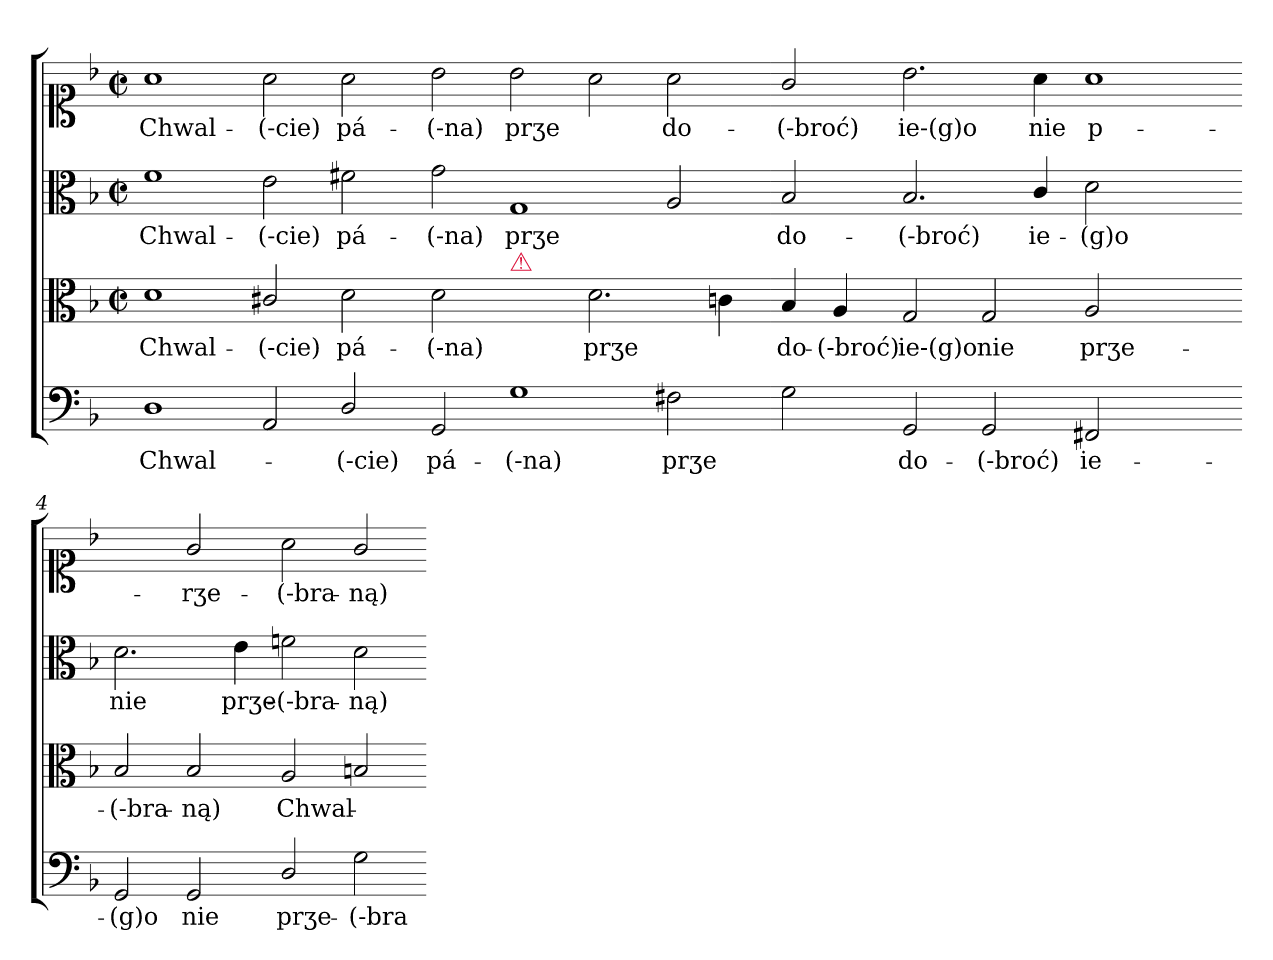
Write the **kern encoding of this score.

**kern	**text	**kern	**text	**kern	**text	**kern	**text
*part4	*part4	*part3	*part3	*part2	*part2	*part1	*part1
*staff4	*staff4	*staff3	*staff3	*staff2	*staff2	*staff1	*staff1
*clefF4	*	*clefC3	*	*clefC3	*	*clefC1	*
*k[b-]	*	*k[b-]	*	*k[b-]	*	*k[b-]	*
*	*	*M4/2	*	*M4/2	*	*M4/2	*
*	*	*met(c|)	*	*met(c|)	*	*met(c|)	*
=1	=1	=1	=1	=1	=1	=1	=1
1D\	Chwal-	1d\	Chwal-	1f\	Chwal-	1a\	Chwal-
2AA/	.	2c#X/	(-cie)	2e\	(-cie)	2a\	(-cie)
2D/	(-cie)	2d\	pá-	2f#X\	pá-	2a\	pá-
=2-	=2-	=2-	=2-	=2-	=2-	=2-	=2-
2GG/	pá-	2d\	(-na)	2g\	(-na)	2b-\	(-na)
!	!	!LO:TX:a:color=crimson:t=⚠	!	!	!	!	!
1G\	(-na)	2ryy	.	1G/	prʒe	2b-\	prʒe
.	.	2.d\	prʒe	.	.	2a\	.
2F#X\	prʒe	.	.	2A/	.	2a\	do-
.	.	4cn\	.	.	.	.	.
=3-	=3-	=3-	=3-	=3-	=3-	=3-	=3-
2G\	.	4B-/	do-	2B-/	do-	2g/	(-broć)
.	.	4A/	(-broć)	.	.	.	.
2GG/	do-	2G/	ie-(g)o	2.B-/	(-broć)	2.b-\	ie-(g)o
2GG/	(-broć)	2G/	nie	.	.	.	.
.	.	.	.	4c/	ie-	4a\	nie
2FF#X/	ie-	2A/	prʒe-	2d\	-(g)o	1a\	p-
2ryy	.	2ryy	.	2ryy	.	.	.
=4-	=4-	=4-	=4-	=4-	=4-	=4-	=4-
2GG/	-(g)o	2B-/	(-bra-	2.d\	nie	2ryy	.
2GG/	nie	2B-/	-ną)	.	.	2g/	-rʒe-
.	.	.	.	4e\	prʒe-	.	.
2D/	prʒe-	2A/	Chwal-	2fn\	(-bra-	2a\	(-bra-
2G\	(-bra-	2Bn/	.	2d\	-ną)	2g/	-ną)
=-	=-	=-	=-	=-	=-	=-	=-
*-	*-	*-	*-	*-	*-	*-	*-
